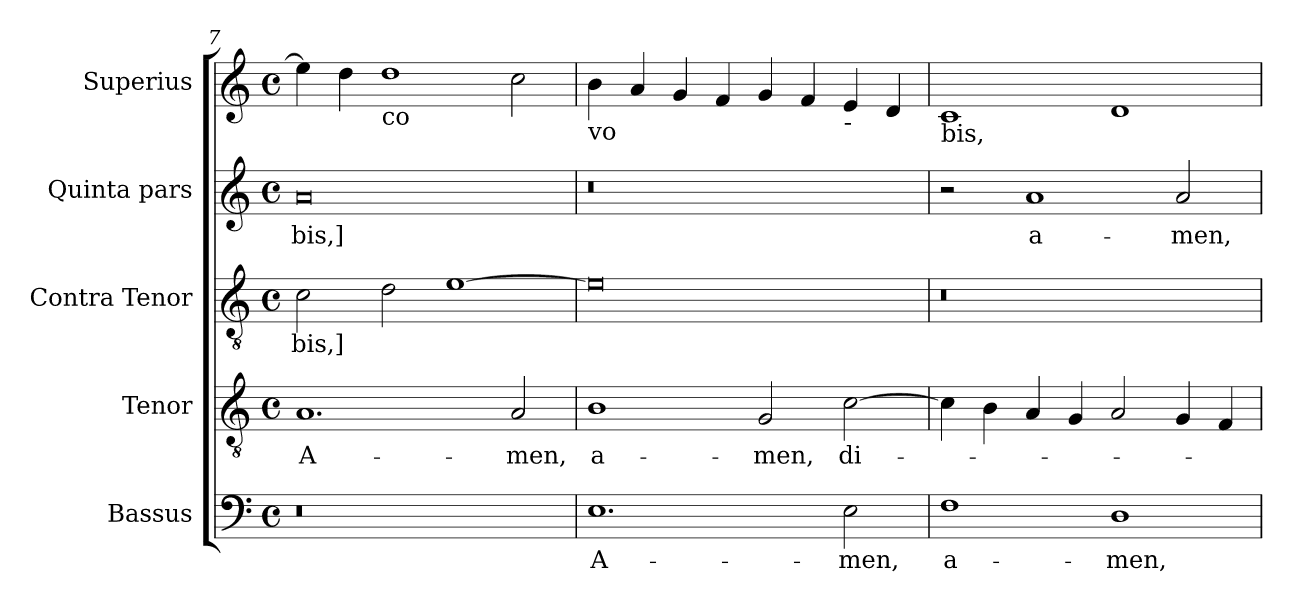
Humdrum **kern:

**kern	**text	**kern	**text	**kern	**text	**kern	**text	**kern
*part5	*part5	*part4	*part4	*part3	*part3	*part2	*part2	*part1
*staff5	*staff5	*staff4	*staff4	*staff3	*staff3	*staff2	*staff2	*staff1
*I"Bassus	*	*I"Tenor	*	*I"Contra Tenor	*	*I"Quinta pars	*	*I"Superius
*clefF4	*	*clefGv2	*	*clefGv2	*	*clefG2	*	*clefG2
*M4/4	*	*M4/4	*	*M4/4	*	*M4/4	*	*M4/4
*met(c)	*	*met(c)	*	*met(c)	*	*met(c)	*	*met(c)
=7	=7	=7	=7	=7	=7	=7	=7	=7
!	!	!	!LO:LY:b:cj	!	!LO:LY:b	!	!LO:LY:b:cj	!
0r	.	1.A	A-	2c\	-bis,]	0a	-bis,]	4ee\]
.	.	.	.	.	.	.	.	4dd\
!	!	!	!	!	!	!	!	!LO:TX:b:t=co
.	.	.	.	2d\	.	.	.	1dd
.	.	.	.	[>1e	.	.	.	.
!	!	!	!LO:LY:b:cj	!	!	!	!	!
.	.	2A/	-men,	.	.	.	.	2cc\
=8	=8	=8	=8	=8	=8	=8	=8	=8
!	!	!	!	!	!	!	!	!LO:TX:b:t=vo
!	!LO:LY:b:cj	!	!LO:LY:b:rj	!	!	!	!	!
1.E	A-	1B	a-	0e]	.	0r	.	4b\
.	.	.	.	.	.	.	.	4a/
.	.	.	.	.	.	.	.	4g/
.	.	.	.	.	.	.	.	4f/
!	!	!	!LO:LY:b:cj	!	!	!	!	!
.	.	2G/	-men,	.	.	.	.	4g/
.	.	.	.	.	.	.	.	4f/
!	!	!	!	!	!	!	!	!LO:TX:b:t=-
!	!LO:LY:b:cj	!	!LO:LY:b:cj	!	!	!	!	!
2E\	-men,	[>2c\	di-	.	.	.	.	4e/
.	.	.	.	.	.	.	.	4d/
=9	=9	=9	=9	=9	=9	=9	=9	=9
!	!	!	!	!	!	!	!	!LO:TX:b:t=bis,
!	!LO:LY:b:rj	!	!	!	!	!	!	!
1F	a-	4c\]	.	0r	.	2r	.	1c
.	.	4B\	.	.	.	.	.	.
!	!	!	!	!	!	!	!LO:LY:b:rj	!
.	.	4A/	.	.	.	1a	a-	.
.	.	4G/	.	.	.	.	.	.
!	!LO:LY:b:cj	!	!	!	!	!	!	!
1D	-men,	2A/	.	.	.	.	.	1d
!	!	!	!	!	!	!	!LO:LY:b:cj	!
.	.	4G/	.	.	.	2a/	-men,	.
.	.	4F/	.	.	.	.	.	.
=	=	=	=	=	=	=	=	=
*-	*-	*-	*-	*-	*-	*-	*-	*-
